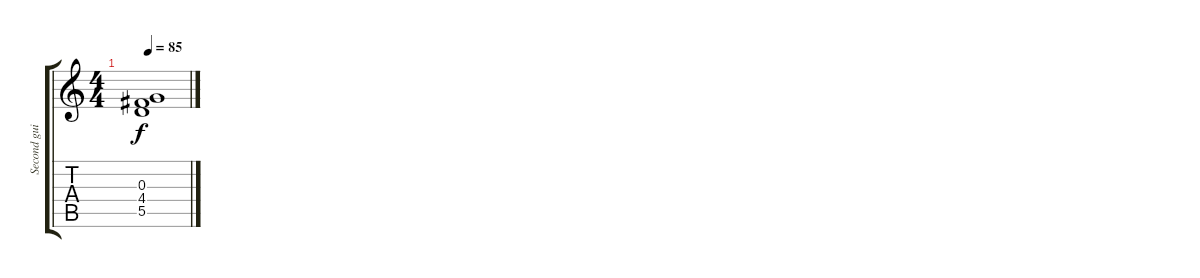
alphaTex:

\track ("Second guitar" "Second gui") {instrument electricguitarclean}
\staff {score tabs}
\tuning (E4 B3 G3 D3 A2 E2) {hide}
\ts (4 4)
\tempo 85
\clef g2
\ks c
(0.3{t} 4.4{t} 5.5{t}).1{dy f}
